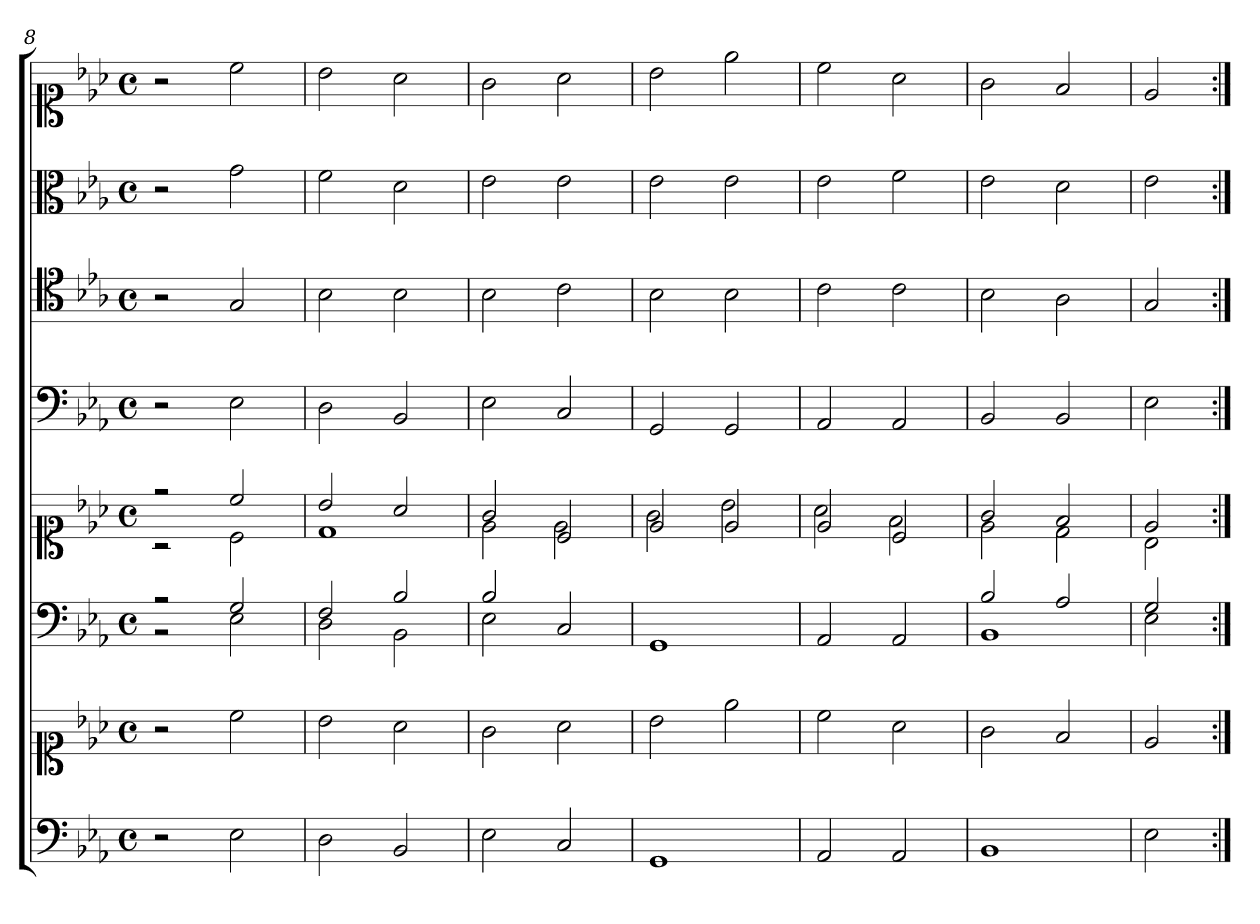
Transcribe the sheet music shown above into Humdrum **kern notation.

**kern	**kern	**kern	**kern	**kern	**kern	**kern	**kern
*part6	*part6	*part5	*part5	*part4	*part3	*part2	*part1
*staff8	*staff7	*staff6	*staff5	*staff4	*staff3	*staff2	*staff1
*clefF4	*clefC1	*clefF4	*clefC1	*clefF4	*clefC4	*clefC3	*clefC1
*k[b-e-a-]	*k[b-e-a-]	*k[b-e-a-]	*k[b-e-a-]	*k[b-e-a-]	*k[b-e-a-]	*k[b-e-a-]	*k[b-e-a-]
*E-:	*E-:	*E-:	*E-:	*E-:	*E-:	*E-:	*E-:
*M4/4	*M4/4	*M4/4	*M4/4	*M4/4	*M4/4	*M4/4	*M4/4
*met(c)	*met(c)	*met(c)	*met(c)	*met(c)	*met(c)	*met(c)	*met(c)
=8	=8	=8	=8	=8	=8	=8	=8
*	*	*^	*^	*	*	*	*
2r	2r	2r	2r	2r	2r	2r	2r	2r	2r
2E-	2cc	2G	2E-	2cc	2c	2E-	2G	2g	2cc
=9	=9	=9	=9	=9	=9	=9	=9	=9	=9
2D	2b-	2F	2D	2b-	1d	2D	2B-	2f	2b-
2BB-	2a-	2B-	2BB-	2a-	.	2BB-	2B-	2d	2a-
=10	=10	=10	=10	=10	=10	=10	=10	=10	=10
2E-	2g	2B-	2E-	2g	2e-	2E-	2B-	2e-	2g
2C	2a-	2ryy	2C	2c	2e-	2C	2c	2e-	2a-
*	*	*v	*v	*	*	*	*	*	*
=11	=11	=11	=11	=11	=11	=11	=11	=11
1GG	2b-	1GG	2e-	2g	2GG	2B-	2e-	2b-
.	2ee-	.	2e-	2b-	2GG	2B-	2e-	2ee-
=12	=12	=12	=12	=12	=12	=12	=12	=12
2AA-	2cc	2AA-	2e-	2a-	2AA-	2c	2e-	2cc
2AA-	2a-	2AA-	2c	2f	2AA-	2c	2f	2a-
=13	=13	=13	=13	=13	=13	=13	=13	=13
*	*	*^	*	*	*	*	*	*
1BB-	2g	2B-	1BB-	2g	2e-	2BB-	2B-	2e-	2g
.	2f	2A-	.	2f	2d	2BB-	2A-	2d	2f
=14	=14	=14	=14	=14	=14	=14	=14	=14	=14
2E-	2e-	2G	2E-	2e-	2B-	2E-	2G	2e-	2e-
*	*	*v	*v	*	*	*	*	*	*
*	*	*	*v	*v	*	*	*	*
=:|!	=:|!	=:|!	=:|!	=:|!	=:|!	=:|!	=:|!
*-	*-	*-	*-	*-	*-	*-	*-
